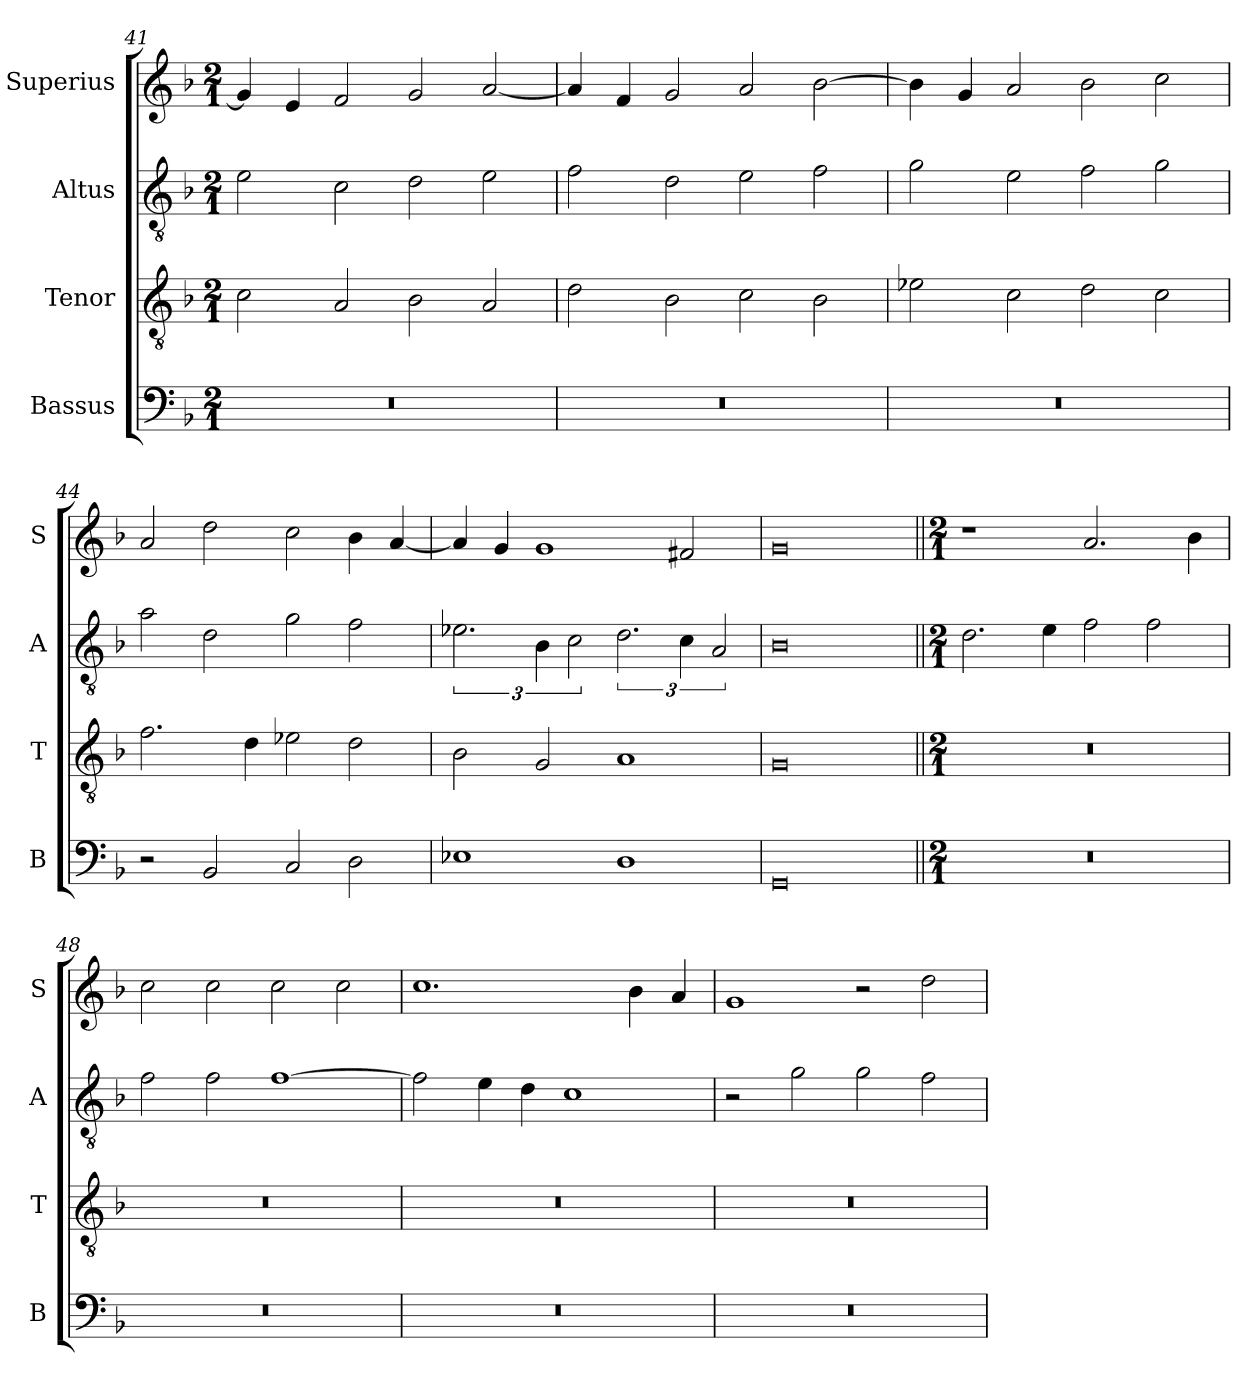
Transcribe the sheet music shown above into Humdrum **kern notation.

**kern	**kern	**kern	**kern
*part4	*part3	*part2	*part1
*staff4	*staff3	*staff2	*staff1
*I"Bassus	*I"Tenor	*I"Altus	*I"Superius
*I'B	*I'T	*I'A	*I'S
*clefF4	*clefGv2	*clefGv2	*clefG2
*k[b-]	*k[b-]	*k[b-]	*k[b-]
*M2/1	*M2/1	*M2/1	*M2/1
=41	=41	=41	=41
0r	2c\	2e\	4g/]
.	.	.	4e/
.	2A/	2c\	2f/
.	2B-\	2d\	2g/
.	2A/	2e\	[2a/
=42	=42	=42	=42
0r	2d\	2f\	4a/]
.	.	.	4f/
.	2B-\	2d\	2g/
.	2c\	2e\	2a/
.	2B-\	2f\	[2b-\
=43	=43	=43	=43
0r	2e-X\	2g\	4b-\]
.	.	.	4g/
.	2c\	2e\	2a/
.	2d\	2f\	2b-\
.	2c\	2g\	2cc\
=44	=44	=44	=44
2r	2.f\	2a\	2a/
2BB-/	.	2d\	2dd\
.	4d\	.	.
2C/	2e-X\	2g\	2cc\
2D\	2d\	2f\	4b-\
.	.	.	[4a/
=45	=45	=45	=45
1E-X	2B-\	3.e-X\	4a/]
.	.	.	4g/
.	2G/	6B-\	1g
.	.	3c\	.
1D	1A	3.d\	.
.	.	6c\	2f#X/
.	.	3A/	.
=46	=46	=46	=46
0GG	0G	0B-	0g
!!LO:LB:g=z
=47||	=47||	=47||	=47||
*M2/1	*M2/1	*M2/1	*M2/1
0r	0r	2.d\	1r
.	.	4e\	.
.	.	2f\	2.a/
.	.	2f\	.
.	.	.	4b-\
=48	=48	=48	=48
0r	0r	2f\	2cc\
.	.	2f\	2cc\
.	.	[1f	2cc\
.	.	.	2cc\
=49	=49	=49	=49
0r	0r	2f\]	1.cc
.	.	4e\	.
.	.	4d\	.
.	.	1c	.
.	.	.	4b-\
.	.	.	4a/
=50	=50	=50	=50
0r	0r	2r	1g
.	.	2g\	.
.	.	2g\	2r
.	.	2f\	2dd\
=	=	=	=
*-	*-	*-	*-
